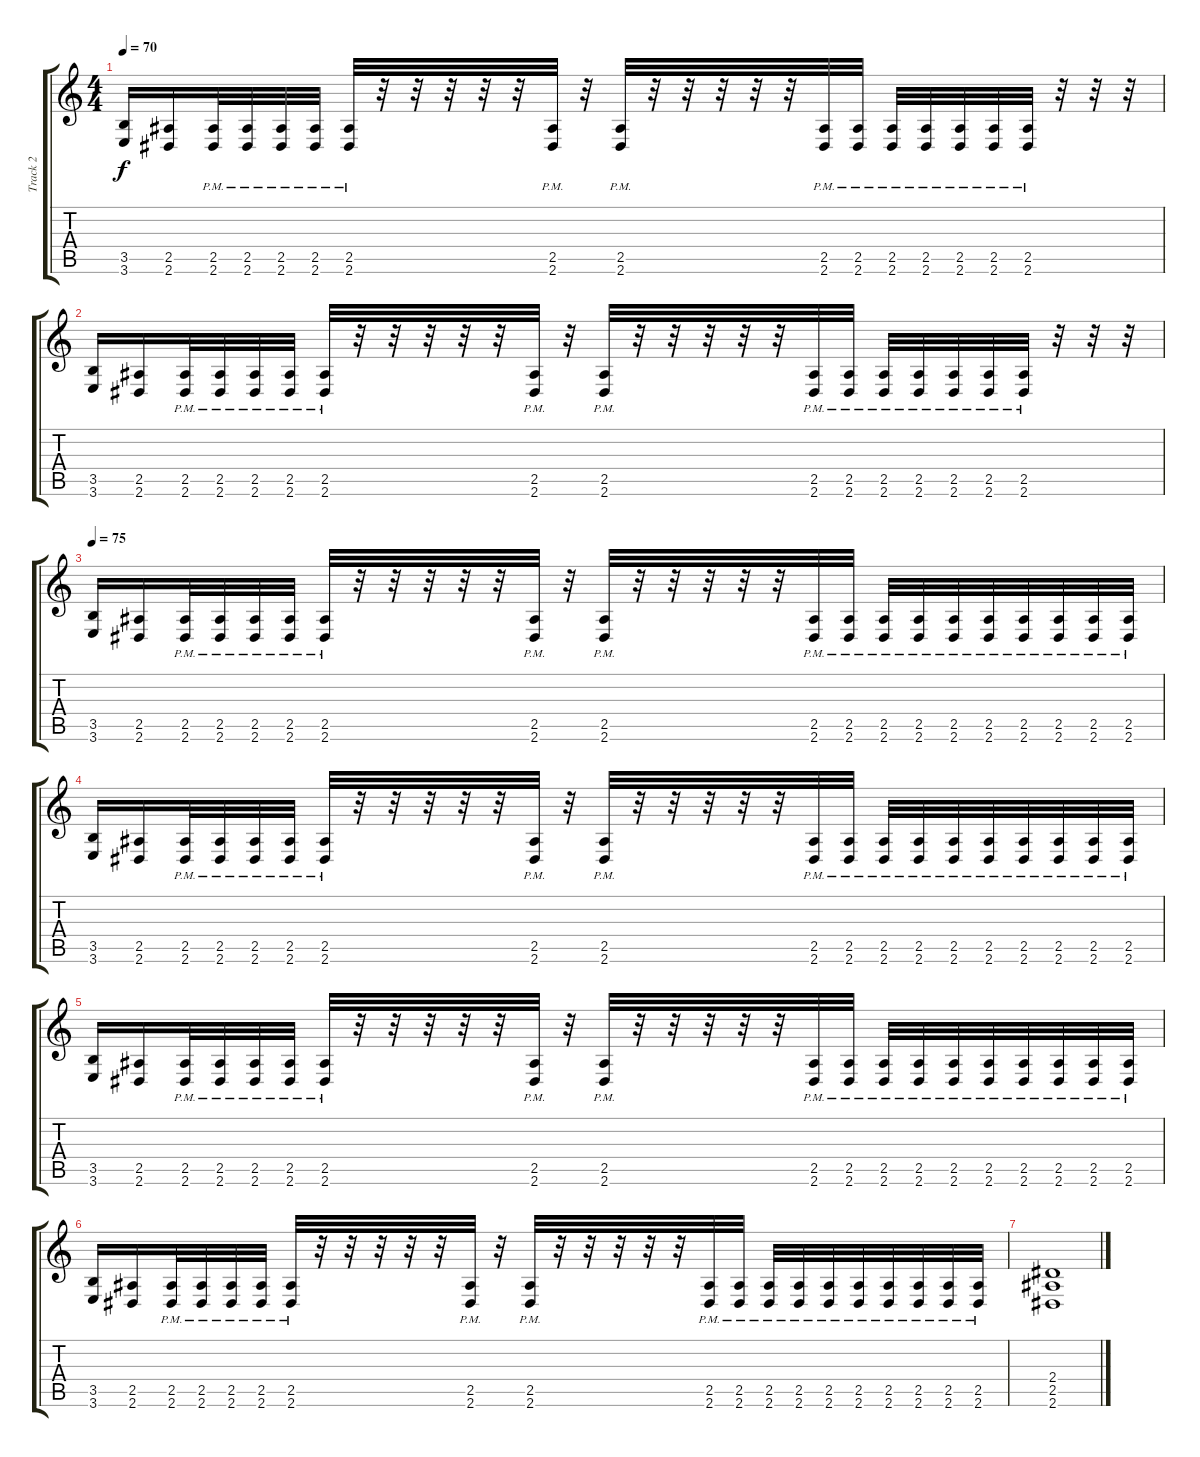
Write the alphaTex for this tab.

\track ("Track 2" "Track 2") {instrument distortionguitar}
\staff {score tabs}
\tuning (Eb4 Bb3 Gb3 Db3 Ab2 Db2) {hide}
\ts (4 4)
\tempo 70
\clef g2
\ks c
(3.5 3.6).16{dy f} (2.5 2.6).16 (2.5{pm} 2.6{pm}).32 (2.5{pm} 2.6{pm}).32 (2.5{pm} 2.6{pm}).32 (2.5{pm} 2.6{pm}).32 (2.5{pm} 2.6{pm}).32 r.32 r.32 r.32 r.32 r.32 (2.5{pm} 2.6{pm}).32 r.32 (2.5{pm} 2.6{pm}).32 r.32 r.32 r.32 r.32 r.32 (2.5{pm} 2.6{pm}).32 (2.5{pm} 2.6{pm}).32 (2.5{pm} 2.6{pm}).32 (2.5{pm} 2.6{pm}).32 (2.5{pm} 2.6{pm}).32 (2.5{pm} 2.6{pm}).32 (2.5{pm} 2.6{pm}).32 r.32 r.32 r.32 |
(3.5 3.6).16 (2.5 2.6).16 (2.5{pm} 2.6{pm}).32 (2.5{pm} 2.6{pm}).32 (2.5{pm} 2.6{pm}).32 (2.5{pm} 2.6{pm}).32 (2.5{pm} 2.6{pm}).32 r.32 r.32 r.32 r.32 r.32 (2.5{pm} 2.6{pm}).32 r.32 (2.5{pm} 2.6{pm}).32 r.32 r.32 r.32 r.32 r.32 (2.5{pm} 2.6{pm}).32 (2.5{pm} 2.6{pm}).32 (2.5{pm} 2.6{pm}).32 (2.5{pm} 2.6{pm}).32 (2.5{pm} 2.6{pm}).32 (2.5{pm} 2.6{pm}).32 (2.5{pm} 2.6{pm}).32 r.32 r.32 r.32 |
\tempo 75
(3.5 3.6).16 (2.5 2.6).16 (2.5{pm} 2.6{pm}).32 (2.5{pm} 2.6{pm}).32 (2.5{pm} 2.6{pm}).32 (2.5{pm} 2.6{pm}).32 (2.5{pm} 2.6{pm}).32 r.32 r.32 r.32 r.32 r.32 (2.5{pm} 2.6{pm}).32 r.32 (2.5{pm} 2.6{pm}).32 r.32 r.32 r.32 r.32 r.32 (2.5{pm} 2.6{pm}).32 (2.5{pm} 2.6{pm}).32 (2.5{pm} 2.6{pm}).32 (2.5{pm} 2.6{pm}).32 (2.5{pm} 2.6{pm}).32 (2.5{pm} 2.6{pm}).32 (2.5{pm} 2.6{pm}).32 (2.5{pm} 2.6{pm}).32 (2.5{pm} 2.6{pm}).32 (2.5{pm} 2.6{pm}).32 |
(3.5 3.6).16 (2.5 2.6).16 (2.5{pm} 2.6{pm}).32 (2.5{pm} 2.6{pm}).32 (2.5{pm} 2.6{pm}).32 (2.5{pm} 2.6{pm}).32 (2.5{pm} 2.6{pm}).32 r.32 r.32 r.32 r.32 r.32 (2.5{pm} 2.6{pm}).32 r.32 (2.5{pm} 2.6{pm}).32 r.32 r.32 r.32 r.32 r.32 (2.5{pm} 2.6{pm}).32 (2.5{pm} 2.6{pm}).32 (2.5{pm} 2.6{pm}).32 (2.5{pm} 2.6{pm}).32 (2.5{pm} 2.6{pm}).32 (2.5{pm} 2.6{pm}).32 (2.5{pm} 2.6{pm}).32 (2.5{pm} 2.6{pm}).32 (2.5{pm} 2.6{pm}).32 (2.5{pm} 2.6{pm}).32 |
(3.5 3.6).16 (2.5 2.6).16 (2.5{pm} 2.6{pm}).32 (2.5{pm} 2.6{pm}).32 (2.5{pm} 2.6{pm}).32 (2.5{pm} 2.6{pm}).32 (2.5{pm} 2.6{pm}).32 r.32 r.32 r.32 r.32 r.32 (2.5{pm} 2.6{pm}).32 r.32 (2.5{pm} 2.6{pm}).32 r.32 r.32 r.32 r.32 r.32 (2.5{pm} 2.6{pm}).32 (2.5{pm} 2.6{pm}).32 (2.5{pm} 2.6{pm}).32 (2.5{pm} 2.6{pm}).32 (2.5{pm} 2.6{pm}).32 (2.5{pm} 2.6{pm}).32 (2.5{pm} 2.6{pm}).32 (2.5{pm} 2.6{pm}).32 (2.5{pm} 2.6{pm}).32 (2.5{pm} 2.6{pm}).32 |
(3.5 3.6).16 (2.5 2.6).16 (2.5{pm} 2.6{pm}).32 (2.5{pm} 2.6{pm}).32 (2.5{pm} 2.6{pm}).32 (2.5{pm} 2.6{pm}).32 (2.5{pm} 2.6{pm}).32 r.32 r.32 r.32 r.32 r.32 (2.5{pm} 2.6{pm}).32 r.32 (2.5{pm} 2.6{pm}).32 r.32 r.32 r.32 r.32 r.32 (2.5{pm} 2.6{pm}).32 (2.5{pm} 2.6{pm}).32 (2.5{pm} 2.6{pm}).32 (2.5{pm} 2.6{pm}).32 (2.5{pm} 2.6{pm}).32 (2.5{pm} 2.6{pm}).32 (2.5{pm} 2.6{pm}).32 (2.5{pm} 2.6{pm}).32 (2.5{pm} 2.6{pm}).32 (2.5{pm} 2.6{pm}).32 |
(2.4 2.5 2.6).1
